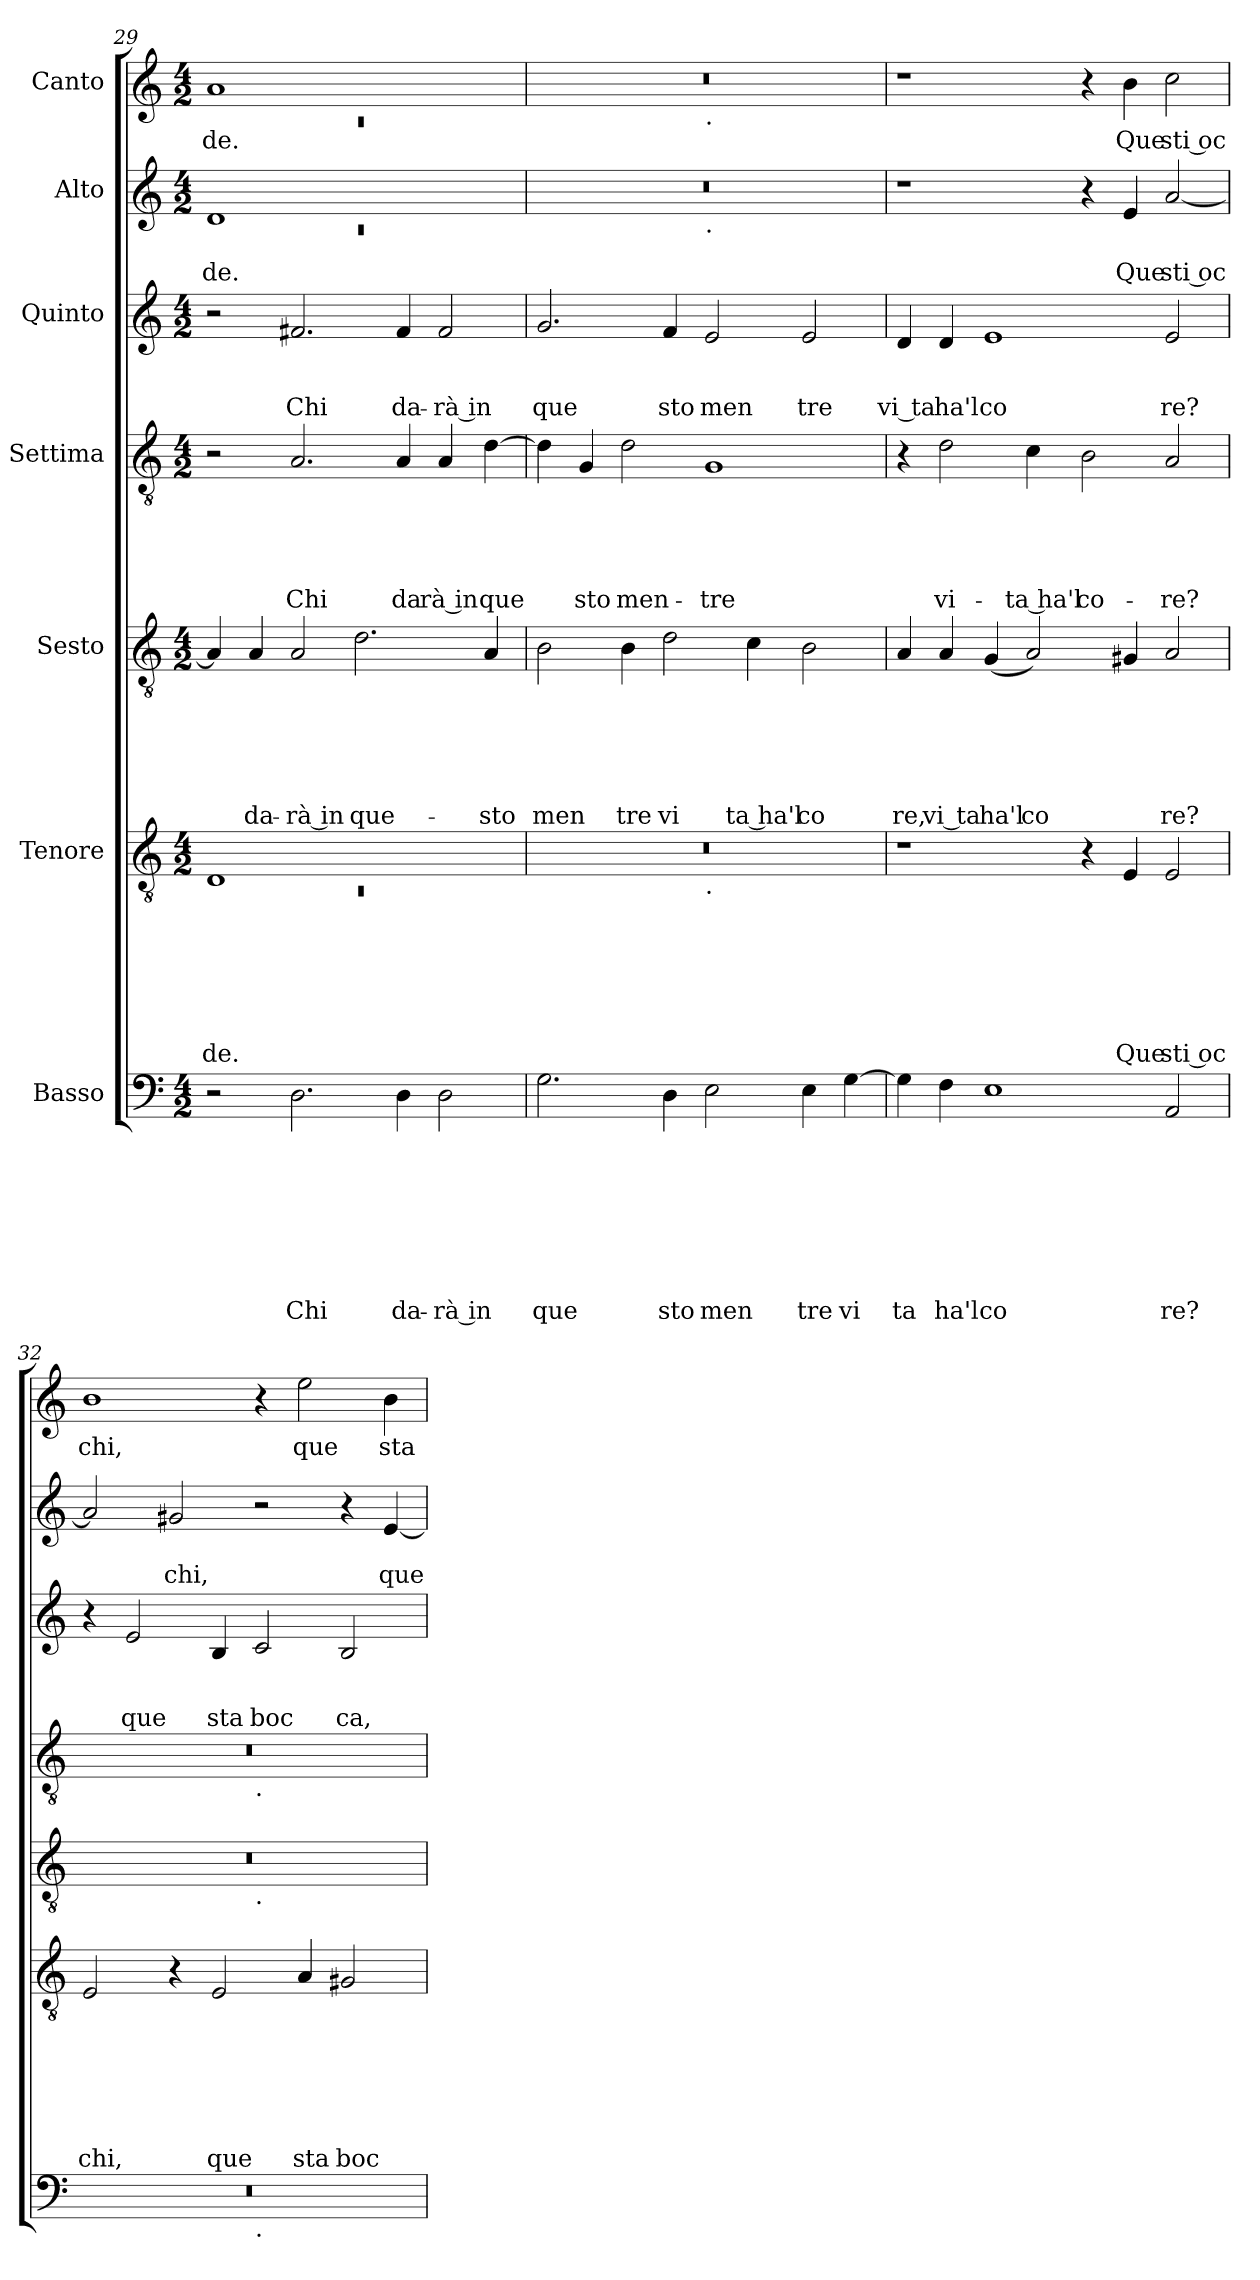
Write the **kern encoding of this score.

**kern	**text	**text	**text	**text	**text	**text	**text	**text	**kern	**text	**text	**text	**text	**text	**text	**text	**kern	**text	**text	**text	**text	**text	**text	**kern	**text	**text	**text	**text	**text	**kern	**text	**text	**text	**kern	**text	**text	**kern	**text
*part7	*part7	*part7	*part7	*part7	*part7	*part7	*part7	*part7	*part6	*part6	*part6	*part6	*part6	*part6	*part6	*part6	*part5	*part5	*part5	*part5	*part5	*part5	*part5	*part4	*part4	*part4	*part4	*part4	*part4	*part3	*part3	*part3	*part3	*part2	*part2	*part2	*part1	*part1
*staff7	*staff7	*staff7	*staff7	*staff7	*staff7	*staff7	*staff7	*staff7	*staff6	*staff6	*staff6	*staff6	*staff6	*staff6	*staff6	*staff6	*staff5	*staff5	*staff5	*staff5	*staff5	*staff5	*staff5	*staff4	*staff4	*staff4	*staff4	*staff4	*staff4	*staff3	*staff3	*staff3	*staff3	*staff2	*staff2	*staff2	*staff1	*staff1
*I"Basso	*	*	*	*	*	*	*	*	*I"Tenore	*	*	*	*	*	*	*	*I"Sesto	*	*	*	*	*	*	*I"Settima	*	*	*	*	*	*I"Quinto	*	*	*	*I"Alto	*	*	*I"Canto	*
*clefF4	*	*	*	*	*	*	*	*	*clefGv2	*	*	*	*	*	*	*	*clefGv2	*	*	*	*	*	*	*clefGv2	*	*	*	*	*	*clefG2	*	*	*	*clefG2	*	*	*clefG2	*
*k[]	*	*	*	*	*	*	*	*	*k[]	*	*	*	*	*	*	*	*k[]	*	*	*	*	*	*	*k[]	*	*	*	*	*	*k[]	*	*	*	*k[]	*	*	*k[]	*
*C:	*	*	*	*	*	*	*	*	*C:	*	*	*	*	*	*	*	*C:	*	*	*	*	*	*	*C:	*	*	*	*	*	*C:	*	*	*	*C:	*	*	*C:	*
*M4/2	*	*	*	*	*	*	*	*	*M4/2	*	*	*	*	*	*	*	*M4/2	*	*	*	*	*	*	*M4/2	*	*	*	*	*	*M4/2	*	*	*	*M4/2	*	*	*M4/2	*
=29	=29	=29	=29	=29	=29	=29	=29	=29	=29	=29	=29	=29	=29	=29	=29	=29	=29	=29	=29	=29	=29	=29	=29	=29	=29	=29	=29	=29	=29	=29	=29	=29	=29	=29	=29	=29	=29	=29
*	*	*	*	*	*	*	*	*	*^	*	*	*	*	*	*	*	*	*	*	*	*	*	*	*	*	*	*	*	*	*	*	*	*	*^	*	*	*^	*
!	!	!	!	!	!	!	!	!	!	!LO:N:vis=1	!	!	!	!	!	!	!LO:LY:b	!	!	!	!	!	!	!	!	!	!	!	!	!	!	!	!	!	!	!LO:N:vis=1	!	!LO:LY:b	!	!LO:N:vis=1	!LO:LY:b
2r	.	.	.	.	.	.	.	.	1D	0rC	.	.	.	.	.	.	de.	4A/]	.	.	.	.	.	.	2r	.	.	.	.	.	2r	.	.	.	1d	0rc	.	de.	1a	0rc	de.
!	!	!	!	!	!	!	!	!	!	!	!	!	!	!	!	!	!	!	!	!	!	!	!	!LO:LY:b	!	!	!	!	!	!	!	!	!	!	!	!	!	!	!	!	!
.	.	.	.	.	.	.	.	.	.	.	.	.	.	.	.	.	.	4A/	.	.	.	.	.	da-	.	.	.	.	.	.	.	.	.	.	.	.	.	.	.	.	.
!	!	!	!	!	!	!	!	!LO:LY:b	!	!	!	!	!	!	!	!	!	!	!	!	!	!	!	!LO:LY:b:rj	!	!	!	!	!	!LO:LY:b	!	!	!	!LO:LY:b	!	!	!	!	!	!	!
2.D\	.	.	.	.	.	.	.	Chi	.	.	.	.	.	.	.	.	.	2A/	.	.	.	.	.	-rà in	2.A/	.	.	.	.	Chi	2.f#X/	.	.	Chi	.	.	.	.	.	.	.
!	!	!	!	!	!	!	!	!	!	!	!	!	!	!	!	!	!	!	!	!	!	!	!	!LO:LY:b	!	!	!	!	!	!	!	!	!	!	!	!	!	!	!	!	!
.	.	.	.	.	.	.	.	.	1ryy	.	.	.	.	.	.	.	.	2.d\	.	.	.	.	.	que-	.	.	.	.	.	.	.	.	.	.	1ryy	.	.	.	1ryy	.	.
!	!	!	!	!	!	!	!	!LO:LY:b	!	!	!	!	!	!	!	!	!	!	!	!	!	!	!	!	!	!	!	!	!	!LO:LY:b	!	!	!	!LO:LY:b	!	!	!	!	!	!	!
4D\	.	.	.	.	.	.	.	da-	.	.	.	.	.	.	.	.	.	.	.	.	.	.	.	.	4A/	.	.	.	.	da	4f#/	.	.	da-	.	.	.	.	.	.	.
!	!	!	!	!	!	!	!	!LO:LY:b:rj	!	!	!	!	!	!	!	!	!	!	!	!	!	!	!	!	!	!	!	!	!	!LO:LY:b:rj	!	!	!	!LO:LY:b:rj	!	!	!	!	!	!	!
2D\	.	.	.	.	.	.	.	-rà in	.	.	.	.	.	.	.	.	.	.	.	.	.	.	.	.	4A/	.	.	.	.	rà in	2f#/	.	.	-rà in	.	.	.	.	.	.	.
!	!	!	!	!	!	!	!	!	!	!	!	!	!	!	!	!	!	!	!	!	!	!	!	!LO:LY:b	!	!	!	!	!	!LO:LY:b	!	!	!	!	!	!	!	!	!	!	!
.	.	.	.	.	.	.	.	.	.	.	.	.	.	.	.	.	.	4A/	.	.	.	.	.	-sto	[>4d\	.	.	.	.	que	.	.	.	.	.	.	.	.	.	.	.
!!LO:PB:g=z	!!
=30	=30	=30	=30	=30	=30	=30	=30	=30	=30	=30	=30	=30	=30	=30	=30	=30	=30	=30	=30	=30	=30	=30	=30	=30	=30	=30	=30	=30	=30	=30	=30	=30	=30	=30	=30	=30	=30	=30	=30	=30	=30
!	!	!	!	!	!	!	!	!LO:LY:b	!	!	!	!	!	!	!	!	!	!	!	!	!	!	!	!LO:LY:b	!	!	!	!	!	!	!	!	!	!LO:LY:b	!	!	!	!	!	!	!
2.G\	.	.	.	.	.	.	.	que	0r	1ryy	.	.	.	.	.	.	.	2B\	.	.	.	.	.	men	4d\]	.	.	.	.	.	2.g/	.	.	que	0r	1ryy	.	.	0r	1ryy	.
!	!	!	!	!	!	!	!	!	!	!	!	!	!	!	!	!	!	!	!	!	!	!	!	!	!	!	!	!	!	!LO:LY:b	!	!	!	!	!	!	!	!	!	!	!
.	.	.	.	.	.	.	.	.	.	.	.	.	.	.	.	.	.	.	.	.	.	.	.	.	4G/	.	.	.	.	sto	.	.	.	.	.	.	.	.	.	.	.
!	!	!	!	!	!	!	!	!	!	!	!	!	!	!	!	!	!	!	!	!	!	!	!	!LO:LY:b	!	!	!	!	!	!LO:LY:b	!	!	!	!	!	!	!	!	!	!	!
.	.	.	.	.	.	.	.	.	.	.	.	.	.	.	.	.	.	4B\	.	.	.	.	.	tre	2d\	.	.	.	.	men-	.	.	.	.	.	.	.	.	.	.	.
!	!	!	!	!	!	!	!	!LO:LY:b	!	!	!	!	!	!	!	!	!	!	!	!	!	!	!	!LO:LY:b	!	!	!	!	!	!	!	!	!	!LO:LY:b	!	!	!	!	!	!	!
4D\	.	.	.	.	.	.	.	sto	.	.	.	.	.	.	.	.	.	2d\	.	.	.	.	.	vi	.	.	.	.	.	.	4f/	.	.	sto	.	.	.	.	.	.	.
!	!	!	!	!	!	!	!	!	!	!	!	!	!	!	!	!	!	!	!	!	!	!	!	!	!	!	!	!	!	!	!	!	!	!	!	!	!	!	!	!LO:TX:b:t=.	!
!	!	!	!	!	!	!	!	!	!	!	!	!	!	!	!	!	!	!	!	!	!	!	!	!	!	!	!	!	!	!	!	!	!	!	!	!LO:TX:b:t=.	!	!	!	!	!
!	!	!	!	!	!	!	!	!	!	!LO:TX:b:t=.	!	!	!	!	!	!	!	!	!	!	!	!	!	!	!	!	!	!	!	!	!	!	!	!	!	!	!	!	!	!	!
!	!	!	!	!	!	!	!	!LO:LY:b	!	!	!	!	!	!	!	!	!	!	!	!	!	!	!	!	!	!	!	!	!	!LO:LY:b	!	!	!	!LO:LY:b	!	!	!	!	!	!	!
2E\	.	.	.	.	.	.	.	men	.	1ryy	.	.	.	.	.	.	.	.	.	.	.	.	.	.	1G	.	.	.	.	-tre	2e/	.	.	men	.	1ryy	.	.	.	1ryy	.
!	!	!	!	!	!	!	!	!	!	!	!	!	!	!	!	!	!	!	!	!	!	!	!	!LO:LY:b:rj	!	!	!	!	!	!	!	!	!	!	!	!	!	!	!	!	!
.	.	.	.	.	.	.	.	.	.	.	.	.	.	.	.	.	.	4c\	.	.	.	.	.	ta ha'l	.	.	.	.	.	.	.	.	.	.	.	.	.	.	.	.	.
!	!	!	!	!	!	!	!	!LO:LY:b	!	!	!	!	!	!	!	!	!	!	!	!	!	!	!	!LO:LY:b	!	!	!	!	!	!	!	!	!	!LO:LY:b	!	!	!	!	!	!	!
4E\	.	.	.	.	.	.	.	tre	.	.	.	.	.	.	.	.	.	2B\	.	.	.	.	.	co	.	.	.	.	.	.	2e/	.	.	tre	.	.	.	.	.	.	.
!	!	!	!	!	!	!	!	!LO:LY:b	!	!	!	!	!	!	!	!	!	!	!	!	!	!	!	!	!	!	!	!	!	!	!	!	!	!	!	!	!	!	!	!	!
[>4G\	.	.	.	.	.	.	.	vi	.	.	.	.	.	.	.	.	.	.	.	.	.	.	.	.	.	.	.	.	.	.	.	.	.	.	.	.	.	.	.	.	.
=31	=31	=31	=31	=31	=31	=31	=31	=31	=31	=31	=31	=31	=31	=31	=31	=31	=31	=31	=31	=31	=31	=31	=31	=31	=31	=31	=31	=31	=31	=31	=31	=31	=31	=31	=31	=31	=31	=31	=31	=31	=31
!	!	!	!	!	!	!	!	!LO:LY:b	!	!	!	!	!	!	!	!	!	!	!	!	!	!	!	!LO:LY:b	!	!	!	!	!	!	!	!	!	!LO:LY:b	!	!	!	!	!	!	!
*	*	*	*	*	*	*	*	*	*	*	*	*	*	*	*	*	*	*	*	*	*	*	*	*	*	*	*	*	*	*	*	*	*	*	*v	*v	*	*	*	*	*
*	*	*	*	*	*	*	*	*	*v	*v	*	*	*	*	*	*	*	*	*	*	*	*	*	*	*	*	*	*	*	*	*	*	*	*	*	*	*	*v	*v	*
4G\]	.	.	.	.	.	.	.	ta	1r	.	.	.	.	.	.	.	4A/	.	.	.	.	.	re,	4r	.	.	.	.	.	4d/	.	.	vi ta	1r	.	.	1r	.
!	!	!	!	!	!	!	!	!LO:LY:b	!	!	!	!	!	!	!	!	!	!	!	!	!	!	!LO:LY:b	!	!	!	!	!	!LO:LY:b	!	!	!	!LO:LY:b	!	!	!	!	!
4F\	.	.	.	.	.	.	.	ha'l	.	.	.	.	.	.	.	.	4A/	.	.	.	.	.	vi ta	2d\	.	.	.	.	vi-	4d/	.	.	ha'l	.	.	.	.	.
!	!	!	!	!	!	!	!	!LO:LY:b	!	!	!	!	!	!	!	!	!	!	!	!	!	!	!LO:LY:b	!	!	!	!	!	!	!	!	!	!LO:LY:b	!	!	!	!	!
1E	.	.	.	.	.	.	.	co	.	.	.	.	.	.	.	.	(4G/	.	.	.	.	.	ha'l	.	.	.	.	.	.	1e	.	.	co	.	.	.	.	.
!	!	!	!	!	!	!	!	!	!	!	!	!	!	!	!	!	!	!	!	!	!	!	!LO:LY:b	!	!	!	!	!	!LO:LY:b:rj	!	!	!	!	!	!	!	!	!
.	.	.	.	.	.	.	.	.	.	.	.	.	.	.	.	.	2A/)	.	.	.	.	.	co	4c\	.	.	.	.	-ta ha'l	.	.	.	.	.	.	.	.	.
!	!	!	!	!	!	!	!	!	!	!	!	!	!	!	!	!	!	!	!	!	!	!	!	!	!	!	!	!	!LO:LY:b	!	!	!	!	!	!	!	!	!
.	.	.	.	.	.	.	.	.	4r	.	.	.	.	.	.	.	.	.	.	.	.	.	.	2B\	.	.	.	.	co-	.	.	.	.	4r	.	.	4r	.
!	!	!	!	!	!	!	!	!	!	!	!	!	!	!	!	!LO:LY:b	!	!	!	!	!	!	!	!	!	!	!	!	!	!	!	!	!	!	!	!LO:LY:b	!	!LO:LY:b
.	.	.	.	.	.	.	.	.	4E/	.	.	.	.	.	.	Que	4G#/	.	.	.	.	.	.	.	.	.	.	.	.	.	.	.	.	4e/	.	Que	4b\	Que
!	!	!	!	!	!	!	!	!LO:LY:b	!	!	!	!	!	!	!	!LO:LY:b:rj	!	!	!	!	!	!	!LO:LY:b	!	!	!	!	!	!LO:LY:b	!	!	!	!LO:LY:b	!	!	!LO:LY:b	!	!LO:LY:b:rj
2AA/	.	.	.	.	.	.	.	re?	2E/	.	.	.	.	.	.	sti oc	2A/	.	.	.	.	.	re?	2A/	.	.	.	.	-re?	2e/	.	.	re?	[<2a/	.	sti oc	2cc\	sti oc
=32	=32	=32	=32	=32	=32	=32	=32	=32	=32	=32	=32	=32	=32	=32	=32	=32	=32	=32	=32	=32	=32	=32	=32	=32	=32	=32	=32	=32	=32	=32	=32	=32	=32	=32	=32	=32	=32	=32
!	!	!	!	!	!	!	!	!	!	!	!	!	!	!	!	!LO:LY:b	!	!	!	!	!	!	!	!	!	!	!	!	!	!	!	!	!	!	!	!	!	!LO:LY:b
*^	*	*	*	*	*	*	*	*	*	*	*	*	*	*	*	*	*^	*	*	*	*	*	*	*^	*	*	*	*	*	*	*	*	*	*	*	*	*	*
0r	1ryy	.	.	.	.	.	.	.	.	2E/	.	.	.	.	.	.	chi,	0r	1ryy	.	.	.	.	.	.	0r	1ryy	.	.	.	.	.	4r	.	.	.	2a/]	.	.	1b	chi,
!	!	!	!	!	!	!	!	!	!	!	!	!	!	!	!	!	!	!	!	!	!	!	!	!	!	!	!	!	!	!	!	!	!	!	!	!LO:LY:b	!	!	!	!	!
.	.	.	.	.	.	.	.	.	.	.	.	.	.	.	.	.	.	.	.	.	.	.	.	.	.	.	.	.	.	.	.	.	2e/	.	.	que	.	.	.	.	.
!	!	!	!	!	!	!	!	!	!	!	!	!	!	!	!	!	!	!	!	!	!	!	!	!	!	!	!	!	!	!	!	!	!	!	!	!	!	!	!LO:LY:b	!	!
.	.	.	.	.	.	.	.	.	.	4r	.	.	.	.	.	.	.	.	.	.	.	.	.	.	.	.	.	.	.	.	.	.	.	.	.	.	2g#X/	.	chi,	.	.
!	!	!	!	!	!	!	!	!	!	!	!	!	!	!	!	!	!LO:LY:b	!	!	!	!	!	!	!	!	!	!	!	!	!	!	!	!	!	!	!LO:LY:b	!	!	!	!	!
.	.	.	.	.	.	.	.	.	.	2E/	.	.	.	.	.	.	que	.	.	.	.	.	.	.	.	.	.	.	.	.	.	.	4B/	.	.	sta	.	.	.	.	.
!	!	!	!	!	!	!	!	!	!	!	!	!	!	!	!	!	!	!	!	!	!	!	!	!	!	!	!LO:TX:b:t=.	!	!	!	!	!	!	!	!	!	!	!	!	!	!
!	!	!	!	!	!	!	!	!	!	!	!	!	!	!	!	!	!	!	!LO:TX:b:t=.	!	!	!	!	!	!	!	!	!	!	!	!	!	!	!	!	!	!	!	!	!	!
!	!LO:TX:b:t=.	!	!	!	!	!	!	!	!	!	!	!	!	!	!	!	!	!	!	!	!	!	!	!	!	!	!	!	!	!	!	!	!	!	!	!	!	!	!	!	!
!	!	!	!	!	!	!	!	!	!	!	!	!	!	!	!	!	!	!	!	!	!	!	!	!	!	!	!	!	!	!	!	!	!	!	!	!LO:LY:b	!	!	!	!	!
.	1ryy	.	.	.	.	.	.	.	.	.	.	.	.	.	.	.	.	.	1ryy	.	.	.	.	.	.	.	1ryy	.	.	.	.	.	2c/	.	.	boc	2r	.	.	4r	.
!	!	!	!	!	!	!	!	!	!	!	!	!	!	!	!	!	!LO:LY:b	!	!	!	!	!	!	!	!	!	!	!	!	!	!	!	!	!	!	!	!	!	!	!	!LO:LY:b
.	.	.	.	.	.	.	.	.	.	4A/	.	.	.	.	.	.	sta	.	.	.	.	.	.	.	.	.	.	.	.	.	.	.	.	.	.	.	.	.	.	2ee\	que
!	!	!	!	!	!	!	!	!	!	!	!	!	!	!	!	!	!LO:LY:b	!	!	!	!	!	!	!	!	!	!	!	!	!	!	!	!	!	!	!LO:LY:b	!	!	!	!	!
.	.	.	.	.	.	.	.	.	.	2G#X/	.	.	.	.	.	.	boc	.	.	.	.	.	.	.	.	.	.	.	.	.	.	.	2B/	.	.	ca,	4r	.	.	.	.
!	!	!	!	!	!	!	!	!	!	!	!	!	!	!	!	!	!	!	!	!	!	!	!	!	!	!	!	!	!	!	!	!	!	!	!	!	!	!	!LO:LY:b	!	!LO:LY:b
.	.	.	.	.	.	.	.	.	.	.	.	.	.	.	.	.	.	.	.	.	.	.	.	.	.	.	.	.	.	.	.	.	.	.	.	.	[<4e/	.	que	4b\	sta
*	*	*	*	*	*	*	*	*	*	*	*	*	*	*	*	*	*	*v	*v	*	*	*	*	*	*	*	*	*	*	*	*	*	*	*	*	*	*	*	*	*	*
*v	*v	*	*	*	*	*	*	*	*	*	*	*	*	*	*	*	*	*	*	*	*	*	*	*	*v	*v	*	*	*	*	*	*	*	*	*	*	*	*	*	*
=	=	=	=	=	=	=	=	=	=	=	=	=	=	=	=	=	=	=	=	=	=	=	=	=	=	=	=	=	=	=	=	=	=	=	=	=	=	=
*-	*-	*-	*-	*-	*-	*-	*-	*-	*-	*-	*-	*-	*-	*-	*-	*-	*-	*-	*-	*-	*-	*-	*-	*-	*-	*-	*-	*-	*-	*-	*-	*-	*-	*-	*-	*-	*-	*-
